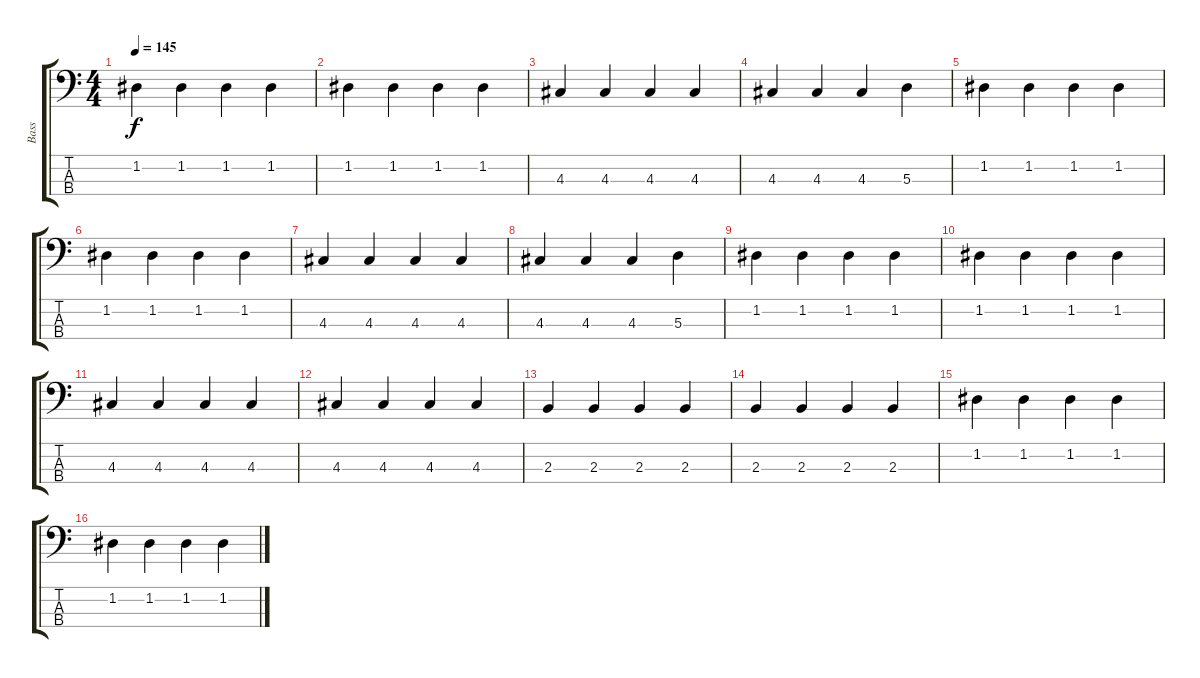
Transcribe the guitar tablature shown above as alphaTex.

\track ("Bass" "Bass") {instrument electricbassfinger}
\staff {score tabs}
\tuning (G2 D2 A1 E1) {hide}
\ts (4 4)
\tempo 145
\clef f4
\ks c
1.2.4{dy f} 1.2.4 1.2.4 1.2.4 |
1.2.4 1.2.4 1.2.4 1.2.4 |
4.3.4 4.3.4 4.3.4 4.3.4 |
4.3.4 4.3.4 4.3.4 5.3.4 |
1.2.4 1.2.4 1.2.4 1.2.4 |
1.2.4 1.2.4 1.2.4 1.2.4 |
4.3.4 4.3.4 4.3.4 4.3.4 |
4.3.4 4.3.4 4.3.4 5.3.4 |
1.2.4 1.2.4 1.2.4 1.2.4 |
1.2.4 1.2.4 1.2.4 1.2.4 |
4.3.4 4.3.4 4.3.4 4.3.4 |
4.3.4 4.3.4 4.3.4 4.3.4 |
2.3.4 2.3.4 2.3.4 2.3.4 |
2.3.4 2.3.4 2.3.4 2.3.4 |
1.2.4 1.2.4 1.2.4 1.2.4 |
1.2.4 1.2.4 1.2.4 1.2.4
